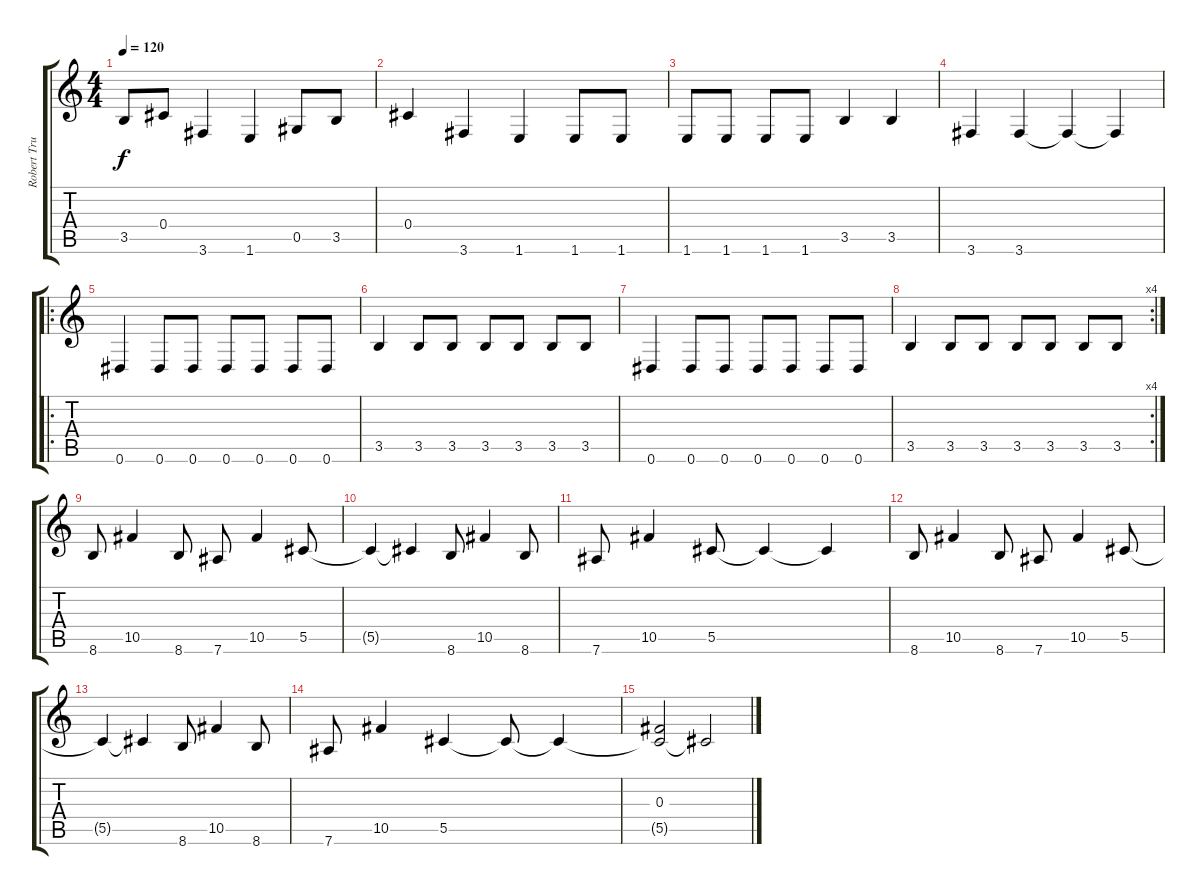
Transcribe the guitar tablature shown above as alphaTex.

\track ("Robert Trujillo" "Robert Tru") {instrument electricbassfinger}
\staff {score tabs}
\tuning (Eb4 Bb3 Gb3 Db3 Ab2 Eb2) {hide}
\ts (4 4)
\tempo 120
\clef g2
\ks c
3.5.8{dy f} 0.4.8 3.6.4 1.6.4 0.5.8 3.5.8 |
0.4.4 3.6.4 1.6.4 1.6.8 1.6.8 |
1.6.8 1.6.8 1.6.8 1.6.8 3.5.4 3.5.4 |
3.6.4 3.6.4 3.6{t}.4 3.6{t}.4 |
\ro
0.6.4 0.6.8 0.6.8 0.6.8 0.6.8 0.6.8 0.6.8 |
3.5.4 3.5.8 3.5.8 3.5.8 3.5.8 3.5.8 3.5.8 |
0.6.4 0.6.8 0.6.8 0.6.8 0.6.8 0.6.8 0.6.8 |
\rc 4
3.5.4 3.5.8 3.5.8 3.5.8 3.5.8 3.5.8 3.5.8 |
8.6.8 10.5.4 8.6.8 7.6.8 10.5.4 5.5.8 |
5.5{t}.4 5.5{t}.4 8.6.8 10.5.4 8.6.8 |
7.6.8 10.5.4 5.5.8 5.5{t}.4 5.5{t}.4 |
8.6.8 10.5.4 8.6.8 7.6.8 10.5.4 5.5.8 |
5.5{t}.4 5.5{t}.4 8.6.8 10.5.4 8.6.8 |
7.6.8 10.5.4 5.5.4 5.5{t}.8 5.5{t}.4 |
(0.3 5.5{t}).2 5.5{t}.2
